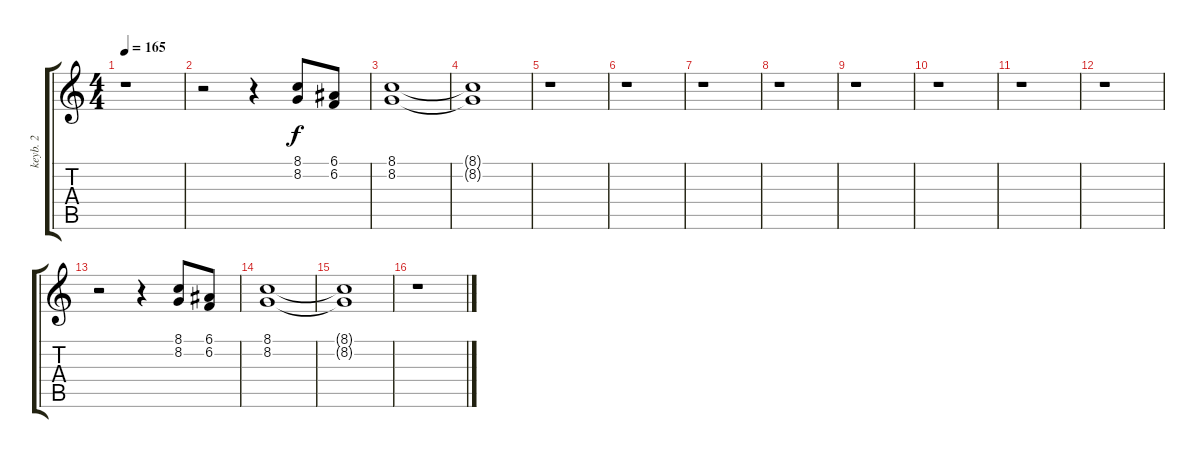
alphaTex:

\track ("keyb. 2" "keyb. 2") {instrument frenchhorn}
\staff {score tabs}
\tuning (E4 B3 G3 D3 A2 E2) {hide}
\ts (4 4)
\tempo 165
\clef g2
\ks c
r.1{dy f} |
r.2 r.4 (8.1 8.2).8 (6.1 6.2).8 |
(8.1 8.2).1 |
(8.1{t} 8.2{t}).1 |
r.1 |
r.1 |
r.1 |
r.1 |
r.1 |
r.1 |
r.1 |
r.1 |
r.2 r.4 (8.1 8.2).8 (6.1 6.2).8 |
(8.1 8.2).1 |
(8.1{t} 8.2{t}).1 |
r.1
